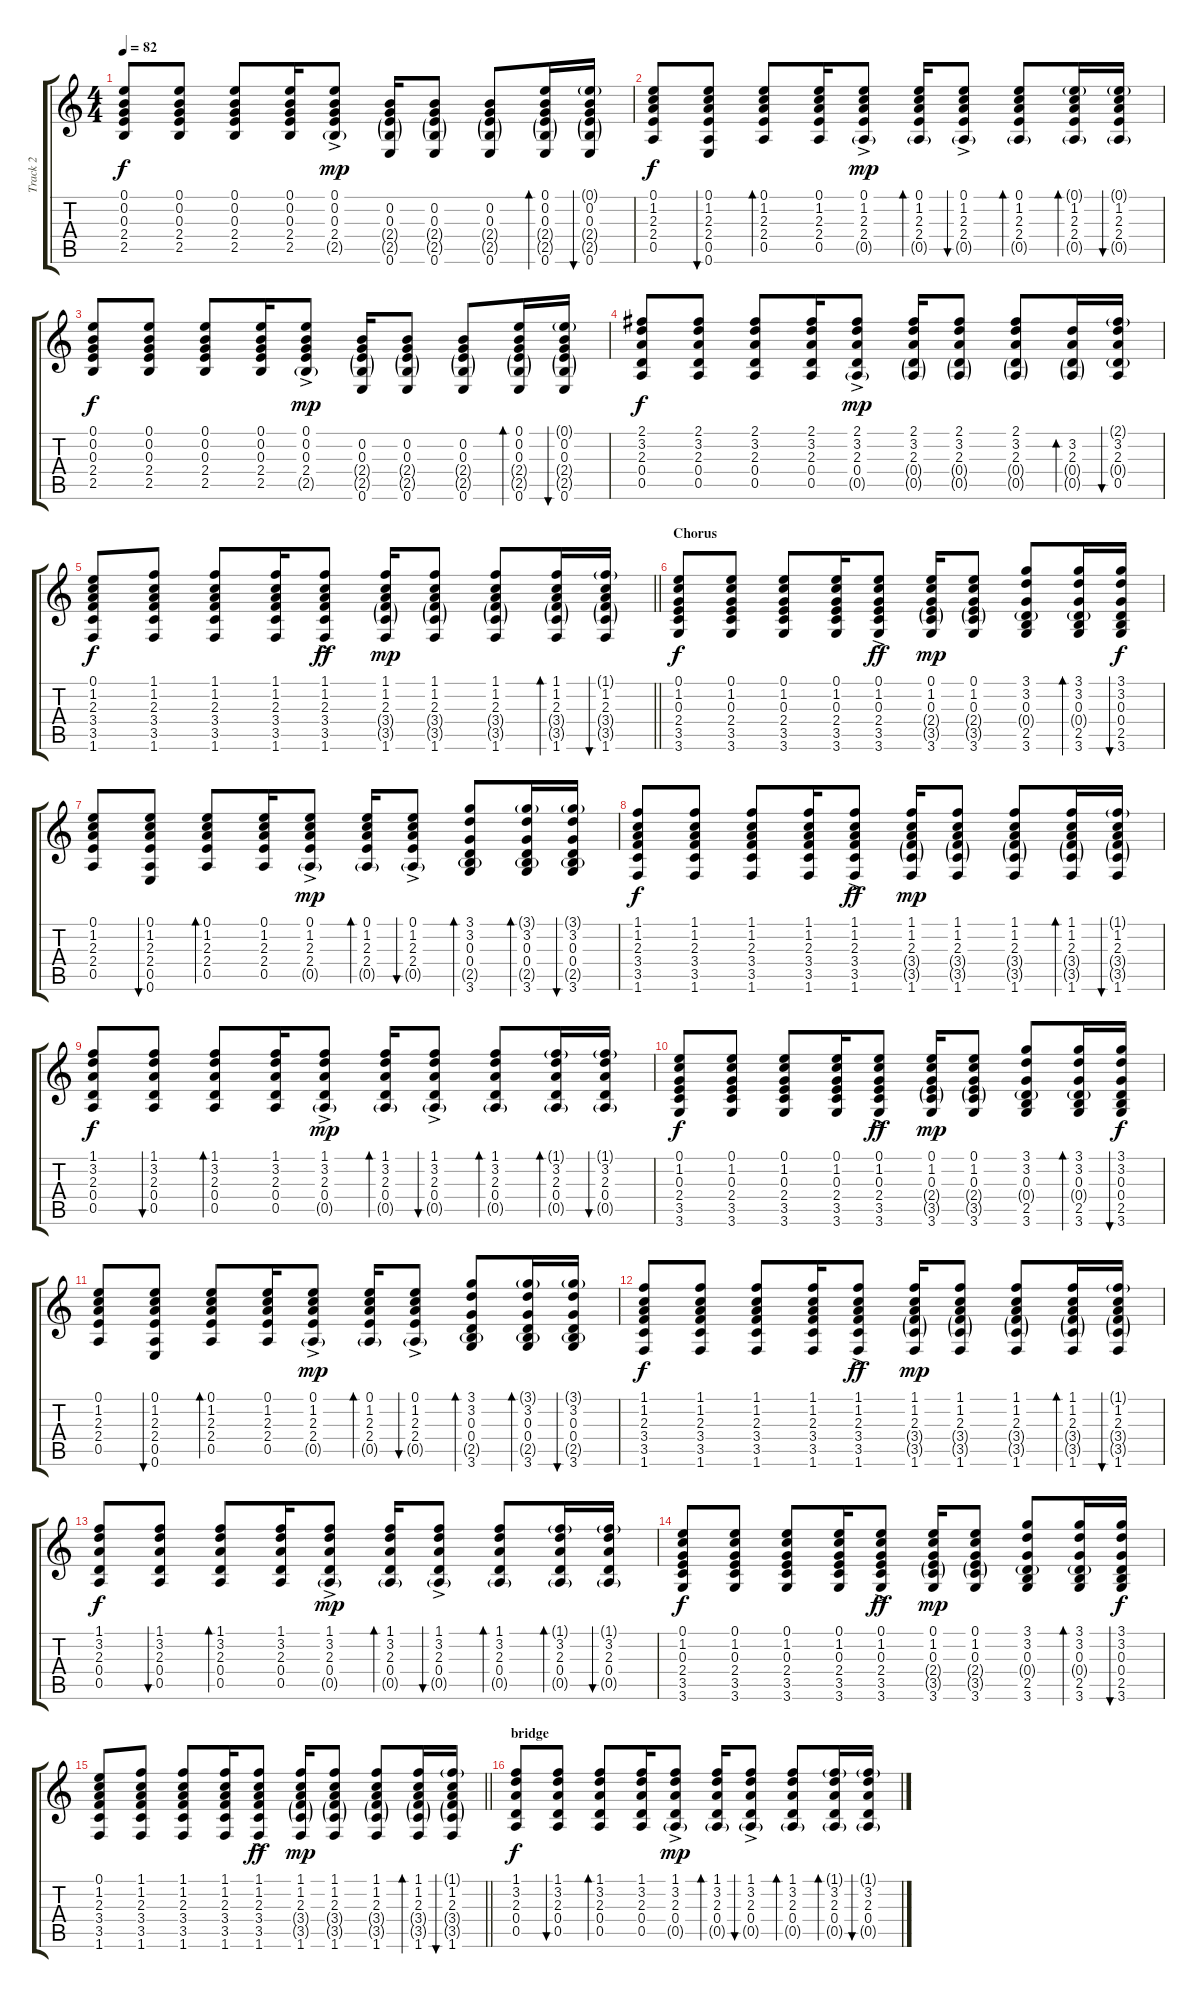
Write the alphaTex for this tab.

\track ("Track 2" "Track 2") {instrument acousticguitarsteel}
\staff {score tabs}
\tuning (E4 B3 G3 D3 A2 E2) {hide}
\ts (4 4)
\tempo 82
\clef g2
\ks c
(0.1 0.2 0.3 2.4 2.5).8{dy f} (0.1 0.2 0.3 2.4 2.5).8 (0.1 0.2 0.3 2.4 2.5).8 (0.1 0.2 0.3 2.4 2.5).16 (0.1{ac} 0.2 0.3 2.4 2.5{g}).8{dy mp} (0.2 0.3 2.4{g} 2.5{g} 0.6).16 (0.2 0.3 2.4{g} 2.5{g} 0.6).8 (0.2 0.3 2.4{g} 2.5{g} 0.6).8 (0.1 0.2 0.3 2.4{g} 2.5{g} 0.6).16{bd 30} (0.1{g} 0.2 0.3 2.4{g} 2.5{g} 0.6).16{bu 30} |
(0.1 1.2 2.3 2.4 0.5).8{dy f} (0.1 1.2 2.3 2.4 0.5 0.6).8{bu 30} (0.1 1.2 2.3 2.4 0.5).8{bd 30} (0.1 1.2 2.3 2.4 0.5).16 (0.1{ac} 1.2 2.3 2.4 0.5{g}).8{dy mp} (0.1 1.2 2.3 2.4 0.5{g}).16{bd 30} (0.1{ac} 1.2 2.3 2.4 0.5{g}).8{bu 30} (0.1 1.2 2.3 2.4 0.5{g}).8{bd 30} (0.1{g} 1.2 2.3 2.4 0.5{g}).16{bd 30} (0.1{g} 1.2 2.3 2.4 0.5{g}).16{bu 30} |
(0.1 0.2 0.3 2.4 2.5).8{dy f} (0.1 0.2 0.3 2.4 2.5).8 (0.1 0.2 0.3 2.4 2.5).8 (0.1 0.2 0.3 2.4 2.5).16 (0.1{ac} 0.2 0.3 2.4 2.5{g}).8{dy mp} (0.2 0.3 2.4{g} 2.5{g} 0.6).16 (0.2 0.3 2.4{g} 2.5{g} 0.6).8 (0.2 0.3 2.4{g} 2.5{g} 0.6).8 (0.1 0.2 0.3 2.4{g} 2.5{g} 0.6).16{bd 30} (0.1{g} 0.2 0.3 2.4{g} 2.5{g} 0.6).16{bu 30} |
(2.1 3.2 2.3 0.4 0.5).8{dy f} (2.1 3.2 2.3 0.4 0.5).8 (2.1 3.2 2.3 0.4 0.5).8 (2.1 3.2 2.3 0.4 0.5).16 (2.1{ac} 3.2 2.3 0.4 0.5{g}).8{dy mp} (2.1 3.2 2.3 0.4{g} 0.5{g}).16 (2.1 3.2 2.3 0.4{g} 0.5{g}).8 (2.1 3.2 2.3 0.4{g} 0.5{g}).8 (3.2 2.3 0.4{g} 0.5{g}).16{bd 30} (2.1{g} 3.2 2.3 0.4{g} 0.5).16{bu 30} |
\barLineRight lightlight
(0.1 1.2 2.3 3.4 3.5 1.6).8{dy f} (1.1 1.2 2.3 3.4 3.5 1.6).8 (1.1 1.2 2.3 3.4 3.5 1.6).8 (1.1 1.2 2.3 3.4 3.5 1.6).16 (1.1{ac} 1.2 2.3 3.4 3.5 1.6).8{dy ff} (1.1 1.2 2.3 3.4{g} 3.5{g} 1.6).16{dy mp} (1.1 1.2 2.3 3.4{g} 3.5{g} 1.6).8 (1.1 1.2 2.3 3.4{g} 3.5{g} 1.6).8 (1.1 1.2 2.3 3.4{g} 3.5{g} 1.6).16{bd 30} (1.1{g} 1.2 2.3 3.4{g} 3.5{g} 1.6).16{bu 30} |
\section ("" "Chorus")
(0.1 1.2 0.3 2.4 3.5 3.6).8{dy f} (0.1 1.2 0.3 2.4 3.5 3.6).8 (0.1 1.2 0.3 2.4 3.5 3.6).8 (0.1 1.2 0.3 2.4 3.5 3.6).16 (0.1{ac} 1.2 0.3 2.4 3.5 3.6).8{dy ff} (0.1 1.2 0.3 2.4{g} 3.5{g} 3.6).16{dy mp} (0.1 1.2 0.3 2.4{g} 3.5{g} 3.6).8 (3.1 3.2 0.3 0.4{g} 2.5 3.6).8 (3.1 3.2 0.3 0.4{g} 2.5 3.6).16{bd 30} (3.1 3.2 0.3 0.4 2.5 3.6).16{bu 30 dy f} |
(0.1 1.2 2.3 2.4 0.5).8 (0.1 1.2 2.3 2.4 0.5 0.6).8{bu 30} (0.1 1.2 2.3 2.4 0.5).8{bd 30} (0.1 1.2 2.3 2.4 0.5).16 (0.1{ac} 1.2 2.3 2.4 0.5{g}).8{dy mp} (0.1 1.2 2.3 2.4 0.5{g}).16{bd 30} (0.1{ac} 1.2 2.3 2.4 0.5{g}).8{bu 30} (3.1 3.2 0.3 0.4 2.5{g} 3.6).8{bd 30} (3.1{g} 3.2 0.3 0.4 2.5{g} 3.6).16{bd 30} (3.1{g} 3.2 0.3 0.4 2.5{g} 3.6).16{bu 30} |
(1.1 1.2 2.3 3.4 3.5 1.6).8{dy f} (1.1 1.2 2.3 3.4 3.5 1.6).8 (1.1 1.2 2.3 3.4 3.5 1.6).8 (1.1 1.2 2.3 3.4 3.5 1.6).16 (1.1{ac} 1.2 2.3 3.4 3.5 1.6).8{dy ff} (1.1 1.2 2.3 3.4{g} 3.5{g} 1.6).16{dy mp} (1.1 1.2 2.3 3.4{g} 3.5{g} 1.6).8 (1.1 1.2 2.3 3.4{g} 3.5{g} 1.6).8 (1.1 1.2 2.3 3.4{g} 3.5{g} 1.6).16{bd 30} (1.1{g} 1.2 2.3 3.4{g} 3.5{g} 1.6).16{bu 30} |
(1.1 3.2 2.3 0.4 0.5).8{dy f} (1.1 3.2 2.3 0.4 0.5).8{bu 30} (1.1 3.2 2.3 0.4 0.5).8{bd 30} (1.1 3.2 2.3 0.4 0.5).16 (1.1{ac} 3.2 2.3 0.4 0.5{g}).8{dy mp} (1.1 3.2 2.3 0.4 0.5{g}).16{bd 30} (1.1{ac} 3.2 2.3 0.4 0.5{g}).8{bu 30} (1.1 3.2 2.3 0.4 0.5{g}).8{bd 30} (1.1{g} 3.2 2.3 0.4 0.5{g}).16{bd 30} (1.1{g} 3.2 2.3 0.4 0.5{g}).16{bu 30} |
(0.1 1.2 0.3 2.4 3.5 3.6).8{dy f} (0.1 1.2 0.3 2.4 3.5 3.6).8 (0.1 1.2 0.3 2.4 3.5 3.6).8 (0.1 1.2 0.3 2.4 3.5 3.6).16 (0.1{ac} 1.2 0.3 2.4 3.5 3.6).8{dy ff} (0.1 1.2 0.3 2.4{g} 3.5{g} 3.6).16{dy mp} (0.1 1.2 0.3 2.4{g} 3.5{g} 3.6).8 (3.1 3.2 0.3 0.4{g} 2.5 3.6).8 (3.1 3.2 0.3 0.4{g} 2.5 3.6).16{bd 30} (3.1 3.2 0.3 0.4 2.5 3.6).16{bu 30 dy f} |
(0.1 1.2 2.3 2.4 0.5).8 (0.1 1.2 2.3 2.4 0.5 0.6).8{bu 30} (0.1 1.2 2.3 2.4 0.5).8{bd 30} (0.1 1.2 2.3 2.4 0.5).16 (0.1{ac} 1.2 2.3 2.4 0.5{g}).8{dy mp} (0.1 1.2 2.3 2.4 0.5{g}).16{bd 30} (0.1{ac} 1.2 2.3 2.4 0.5{g}).8{bu 30} (3.1 3.2 0.3 0.4 2.5{g} 3.6).8{bd 30} (3.1{g} 3.2 0.3 0.4 2.5{g} 3.6).16{bd 30} (3.1{g} 3.2 0.3 0.4 2.5{g} 3.6).16{bu 30} |
(1.1 1.2 2.3 3.4 3.5 1.6).8{dy f} (1.1 1.2 2.3 3.4 3.5 1.6).8 (1.1 1.2 2.3 3.4 3.5 1.6).8 (1.1 1.2 2.3 3.4 3.5 1.6).16 (1.1{ac} 1.2 2.3 3.4 3.5 1.6).8{dy ff} (1.1 1.2 2.3 3.4{g} 3.5{g} 1.6).16{dy mp} (1.1 1.2 2.3 3.4{g} 3.5{g} 1.6).8 (1.1 1.2 2.3 3.4{g} 3.5{g} 1.6).8 (1.1 1.2 2.3 3.4{g} 3.5{g} 1.6).16{bd 30} (1.1{g} 1.2 2.3 3.4{g} 3.5{g} 1.6).16{bu 30} |
(1.1 3.2 2.3 0.4 0.5).8{dy f} (1.1 3.2 2.3 0.4 0.5).8{bu 30} (1.1 3.2 2.3 0.4 0.5).8{bd 30} (1.1 3.2 2.3 0.4 0.5).16 (1.1{ac} 3.2 2.3 0.4 0.5{g}).8{dy mp} (1.1 3.2 2.3 0.4 0.5{g}).16{bd 30} (1.1{ac} 3.2 2.3 0.4 0.5{g}).8{bu 30} (1.1 3.2 2.3 0.4 0.5{g}).8{bd 30} (1.1{g} 3.2 2.3 0.4 0.5{g}).16{bd 30} (1.1{g} 3.2 2.3 0.4 0.5{g}).16{bu 30} |
(0.1 1.2 0.3 2.4 3.5 3.6).8{dy f} (0.1 1.2 0.3 2.4 3.5 3.6).8 (0.1 1.2 0.3 2.4 3.5 3.6).8 (0.1 1.2 0.3 2.4 3.5 3.6).16 (0.1{ac} 1.2 0.3 2.4 3.5 3.6).8{dy ff} (0.1 1.2 0.3 2.4{g} 3.5{g} 3.6).16{dy mp} (0.1 1.2 0.3 2.4{g} 3.5{g} 3.6).8 (3.1 3.2 0.3 0.4{g} 2.5 3.6).8 (3.1 3.2 0.3 0.4{g} 2.5 3.6).16{bd 30} (3.1 3.2 0.3 0.4 2.5 3.6).16{bu 30 dy f} |
\barLineRight lightlight
(0.1 1.2 2.3 3.4 3.5 1.6).8 (1.1 1.2 2.3 3.4 3.5 1.6).8 (1.1 1.2 2.3 3.4 3.5 1.6).8 (1.1 1.2 2.3 3.4 3.5 1.6).16 (1.1{ac} 1.2 2.3 3.4 3.5 1.6).8{dy ff} (1.1 1.2 2.3 3.4{g} 3.5{g} 1.6).16{dy mp} (1.1 1.2 2.3 3.4{g} 3.5{g} 1.6).8 (1.1 1.2 2.3 3.4{g} 3.5{g} 1.6).8 (1.1 1.2 2.3 3.4{g} 3.5{g} 1.6).16{bd 30} (1.1{g} 1.2 2.3 3.4{g} 3.5{g} 1.6).16{bu 30} |
\section ("" "bridge")
(1.1 3.2 2.3 0.4 0.5).8{dy f} (1.1 3.2 2.3 0.4 0.5).8{bu 30} (1.1 3.2 2.3 0.4 0.5).8{bd 30} (1.1 3.2 2.3 0.4 0.5).16 (1.1{ac} 3.2 2.3 0.4 0.5{g}).8{dy mp} (1.1 3.2 2.3 0.4 0.5{g}).16{bd 30} (1.1{ac} 3.2 2.3 0.4 0.5{g}).8{bu 30} (1.1 3.2 2.3 0.4 0.5{g}).8{bd 30} (1.1{g} 3.2 2.3 0.4 0.5{g}).16{bd 30} (1.1{g} 3.2 2.3 0.4 0.5{g}).16{bu 30}
